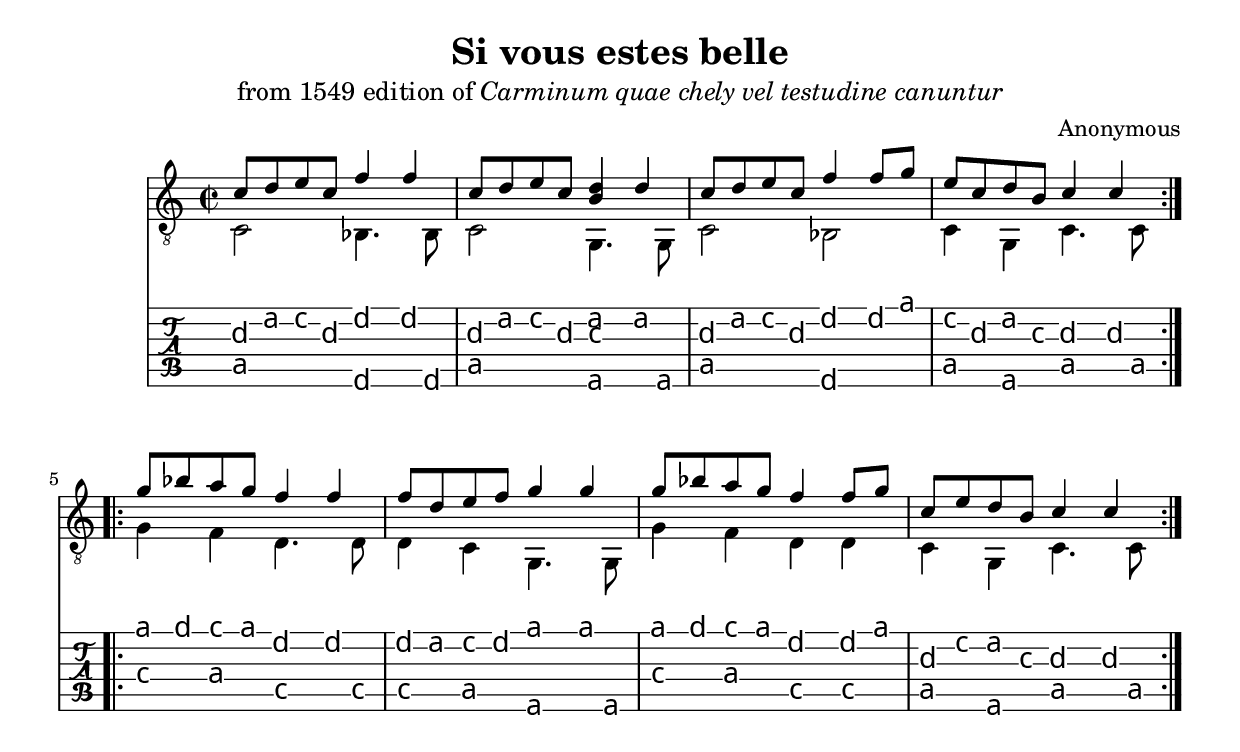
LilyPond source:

\version "2.24.3"
\language "english"

\header {
  title = "Si vous estes belle"
  subtitle = \markup \normal-text {
    "from 1549 edition of" \italic "Carminum quae chely vel testudine canuntur"
  }
  composer = "Anonymous"
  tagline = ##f
}

\languageSaveAndChange "english"

\version "2.24.3"

\makeDefaultStringTuning #'renaissance-lute-tuning \stringTuning <g, c f a d' g'>

\languageRestore


\paper {
  system-system-spacing.padding = #6
}

\layout {
  \context {
    \FretBoards
    stringTunings = #renaissance-lute-tuning
  }
  \context {
    \Score
    tablatureFormat = #fret-letter-tablature-format
  }
  \context {
    \TabStaff
    stringTunings = #renaissance-lute-tuning
    % additionalBassStrings = \stringTuning <a,, bf,, c, d, e, f, g,>
    fretLabels = \markuplist
      \override #'((font-name . "Brush Script MT") (font-size . 2))
      {
        "a" "b" "c" "d" "e" "f" "g" "h" "i" "k"
      }
  }
  \context {
    \ChordNames
    \override ChordName.font-name = "Palatino Linotype"
  }
  \context {
    \Staff
    \override VerticalAxisGroup.staff-staff-spacing.padding = #3
  }
}

% #(define RH rightHandFinger)

music = \relative {
  \time 2/2
  % \tempo 4 = 85
  <<
    {
      \voiceOne
      \repeat volta 2 {
        c'8 d e c
        f4 f
        c8 d e c
        <b d>4 d
        c8 d e c
        f4 f8 g
        e c d b
        c4 c
      }
      \repeat volta 2 {
        g'8 bf a g
        f4 f
        f8 d e f
        g4 g
        g8 bf a g
        f4 f8 g
        c, e d b
        c4 c
      }
    }
    \\
    {
      \voiceTwo
      \repeat volta 2 {
        c,2 bf4. bf8
        c2 g4. g8
        c2 bf
        c4 g c4. c8
      }
      \repeat volta 2 {
        g'4 f d4. d8
        d4 c g4. g8
        g'4 f d d
        c g c4. c8
      }
    }
  >>
}

musicChords = \chordmode {
  c2 bf:maj7
  c g:m7
  c bf:maj7
  c4:7 g:m7 c2
  g4:m g:m7/f d2:m
  d4:m d:m7/c g2:m
  g4:m g:m7/f d2:m
  c4:7 g:m7 c2
}

\score {
  <<
    % \new ChordNames \musicChords
    \new Staff { \clef "treble_8" \music }
    \new TabStaff \music
  >>
  % \midi {}
}